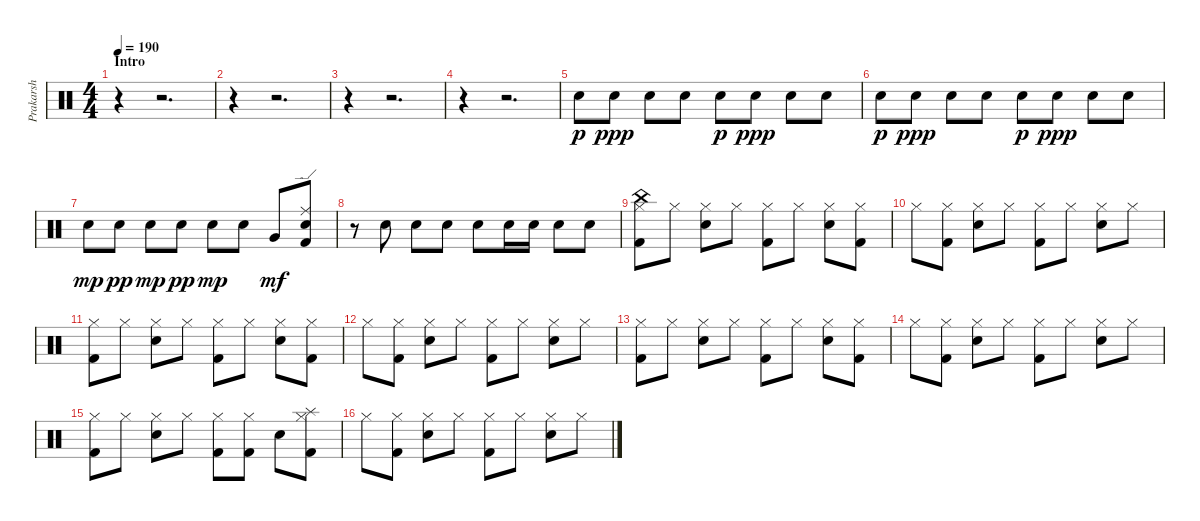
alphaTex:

\track ("Prakarsh" "Prakarsh") {instrument percussion}
\staff {score}
\articulation defaults
\ts (4 4)
\section ("" "Intro")
\tempo 190
\clef neutral
\ks c
r.4{dy p} r.2{d} |
r.4 r.2{d} |
r.4 r.2{d} |
r.4 r.2{d} |
"Snare (hit) 2".8 "Snare (hit) 2".8{dy ppp} "Snare (hit) 2".8 "Snare (hit) 2".8 "Snare (hit) 2".8{dy p} "Snare (hit) 2".8{dy ppp} "Snare (hit) 2".8 "Snare (hit) 2".8 |
"Snare (hit) 2".8{dy p} "Snare (hit) 2".8{dy ppp} "Snare (hit) 2".8 "Snare (hit) 2".8 "Snare (hit) 2".8{dy p} "Snare (hit) 2".8{dy ppp} "Snare (hit) 2".8 "Snare (hit) 2".8 |
"Snare (hit) 2".8{dy mp} "Snare (hit) 2".8{dy pp} "Snare (hit) 2".8{dy mp} "Snare (hit) 2".8{dy pp} "Snare (hit) 2".8{dy mp} "Snare (hit) 2".8 "Very Low Tom (hit)".8{dy mf} ("Snare (hit) 2" "Ride (edge)" "Kick (hit) 2").8 |
r.8 "Snare (hit) 2".8 "Snare (hit) 2".8 "Snare (hit) 2".8 "Snare (hit) 2".8 "Snare (hit) 2".16 "Snare (hit) 2".16 "Snare (hit) 2".8 "Snare (hit) 2".8 |
("Kick (hit) 2" "Hi-Hat (closed)" "China (hit)").8 "Hi-Hat (closed)".8 ("Hi-Hat (closed)" "Snare (hit) 2").8 "Hi-Hat (closed)".8 ("Hi-Hat (closed)" "Kick (hit) 2").8 "Hi-Hat (closed)".8 ("Hi-Hat (closed)" "Snare (hit) 2").8 ("Hi-Hat (closed)" "Kick (hit) 2").8 |
"Hi-Hat (closed)".8 ("Hi-Hat (closed)" "Kick (hit) 2").8 ("Hi-Hat (closed)" "Snare (hit) 2").8 "Hi-Hat (closed)".8 ("Hi-Hat (closed)" "Kick (hit) 2").8 "Hi-Hat (closed)".8 ("Hi-Hat (closed)" "Snare (hit) 2").8 "Hi-Hat (closed)".8 |
("Kick (hit) 2" "Hi-Hat (closed)").8 "Hi-Hat (closed)".8 ("Hi-Hat (closed)" "Snare (hit) 2").8 "Hi-Hat (closed)".8 ("Hi-Hat (closed)" "Kick (hit) 2").8 "Hi-Hat (closed)".8 ("Hi-Hat (closed)" "Snare (hit) 2").8 ("Hi-Hat (closed)" "Kick (hit) 2").8 |
"Hi-Hat (closed)".8 ("Hi-Hat (closed)" "Kick (hit) 2").8 ("Hi-Hat (closed)" "Snare (hit) 2").8 "Hi-Hat (closed)".8 ("Hi-Hat (closed)" "Kick (hit) 2").8 "Hi-Hat (closed)".8 ("Hi-Hat (closed)" "Snare (hit) 2").8 "Hi-Hat (closed)".8 |
("Kick (hit) 2" "Hi-Hat (closed)").8 "Hi-Hat (closed)".8 ("Hi-Hat (closed)" "Snare (hit) 2").8 "Hi-Hat (closed)".8 ("Hi-Hat (closed)" "Kick (hit) 2").8 "Hi-Hat (closed)".8 ("Hi-Hat (closed)" "Snare (hit) 2").8 ("Hi-Hat (closed)" "Kick (hit) 2").8 |
"Hi-Hat (closed)".8 ("Hi-Hat (closed)" "Kick (hit) 2").8 ("Hi-Hat (closed)" "Snare (hit) 2").8 "Hi-Hat (closed)".8 ("Hi-Hat (closed)" "Kick (hit) 2").8 "Hi-Hat (closed)".8 ("Hi-Hat (closed)" "Snare (hit) 2").8 "Hi-Hat (closed)".8 |
("Kick (hit) 2" "Hi-Hat (closed)").8 "Hi-Hat (closed)".8 ("Hi-Hat (closed)" "Snare (hit) 2").8 "Hi-Hat (closed)".8 ("Hi-Hat (closed)" "Kick (hit) 2").8 ("Hi-Hat (closed)" "Kick (hit) 2").8 "Snare (hit) 2".8 ("Hi-Hat (closed)" "Kick (hit) 2" "Splash (hit)").8 |
"Hi-Hat (closed)".8 ("Hi-Hat (closed)" "Kick (hit) 2").8 ("Hi-Hat (closed)" "Snare (hit) 2").8 "Hi-Hat (closed)".8 ("Hi-Hat (closed)" "Kick (hit) 2").8 "Hi-Hat (closed)".8 ("Hi-Hat (closed)" "Snare (hit) 2").8 "Hi-Hat (closed)".8
